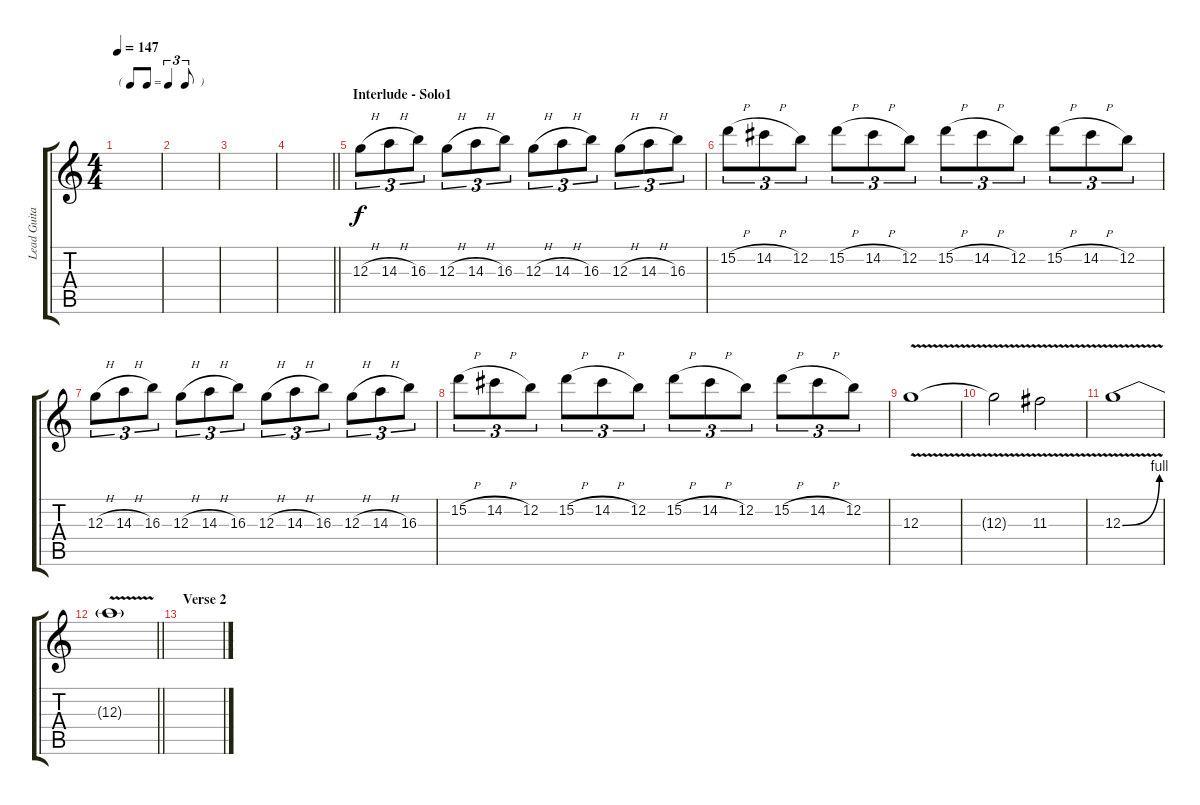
\track ("Lead Guitar II" "Lead Guita") {instrument distortionguitar}
\staff {score tabs}
\tuning (E4 B3 G3 D3 A2 D2) {hide}
\ts (4 4)
\tf triplet8th
\tempo 147
\clef g2
\ks c
|
|
|
\barLineRight lightlight
|
\section ("" "Interlude - Solo1")
12.3{h}.8{tu (3 2) balance 4} 14.3{h}.8{tu (3 2)} 16.3.8{tu (3 2)} 12.3{h}.8{tu (3 2)} 14.3{h}.8{tu (3 2)} 16.3.8{tu (3 2)} 12.3{h}.8{tu (3 2)} 14.3{h}.8{tu (3 2)} 16.3.8{tu (3 2)} 12.3{h}.8{tu (3 2)} 14.3{h}.8{tu (3 2)} 16.3.8{tu (3 2)} |
15.2{h}.8{tu (3 2)} 14.2{h}.8{tu (3 2)} 12.2.8{tu (3 2)} 15.2{h}.8{tu (3 2)} 14.2{h}.8{tu (3 2)} 12.2.8{tu (3 2)} 15.2{h}.8{tu (3 2)} 14.2{h}.8{tu (3 2)} 12.2.8{tu (3 2)} 15.2{h}.8{tu (3 2)} 14.2{h}.8{tu (3 2)} 12.2.8{tu (3 2)} |
12.3{h}.8{tu (3 2)} 14.3{h}.8{tu (3 2)} 16.3.8{tu (3 2)} 12.3{h}.8{tu (3 2)} 14.3{h}.8{tu (3 2)} 16.3.8{tu (3 2)} 12.3{h}.8{tu (3 2)} 14.3{h}.8{tu (3 2)} 16.3.8{tu (3 2)} 12.3{h}.8{tu (3 2)} 14.3{h}.8{tu (3 2)} 16.3.8{tu (3 2)} |
15.2{h}.8{tu (3 2)} 14.2{h}.8{tu (3 2)} 12.2.8{tu (3 2)} 15.2{h}.8{tu (3 2)} 14.2{h}.8{tu (3 2)} 12.2.8{tu (3 2)} 15.2{h}.8{tu (3 2)} 14.2{h}.8{tu (3 2)} 12.2.8{tu (3 2)} 15.2{h}.8{tu (3 2)} 14.2{h}.8{tu (3 2)} 12.2.8{tu (3 2)} |
12.3{v}.1 |
12.3{t}.2 11.3{v}.2 |
12.3{be (bend 0 0 60 4) v}.1 |
\barLineRight lightlight
12.3{t}.1 |
\section ("" "Verse 2")
